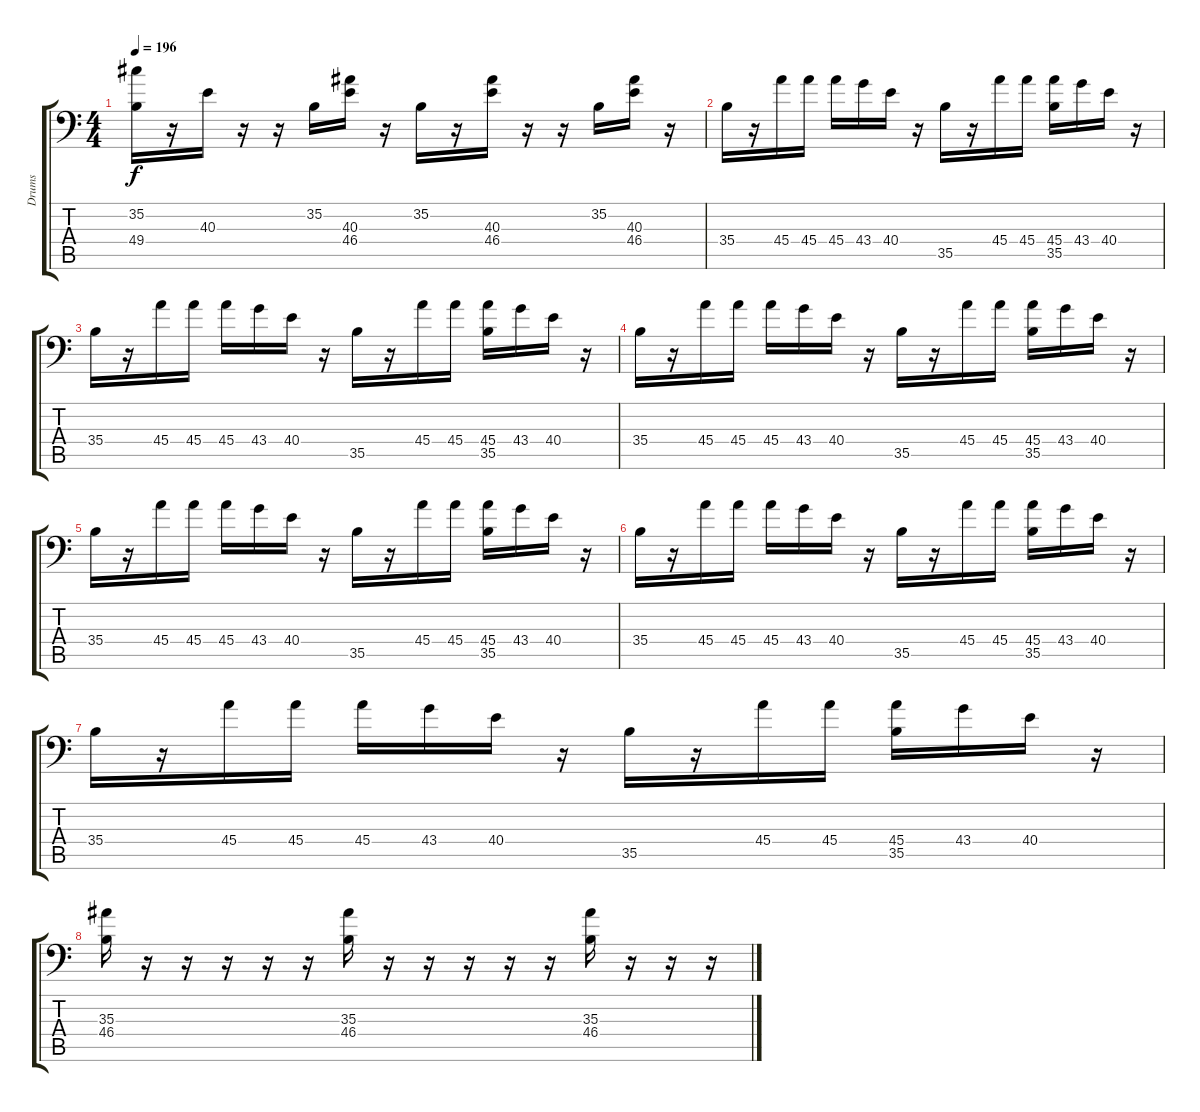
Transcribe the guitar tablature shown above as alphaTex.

\track ("Drums" "Drums") {instrument acousticgrandpiano}
\staff {score tabs}
\tuning (C-1 C-1 C-1 C-1 C-1 C-1) {hide}
\ts (4 4)
\tempo 196
\clef f4
\ks c
(35.2 49.4).16{dy f} r.16 40.3.16 r.16 r.16 35.2.16 (40.3 46.4).16 r.16 35.2.16 r.16 (40.3 46.4).16 r.16 r.16 35.2.16 (40.3 46.4).16 r.16 |
35.4.16 r.16 45.4.16 45.4.16 45.4.16 43.4.16 40.4.16 r.16 35.5.16 r.16 45.4.16 45.4.16 (45.4 35.5).16 43.4.16 40.4.16 r.16 |
35.4.16 r.16 45.4.16 45.4.16 45.4.16 43.4.16 40.4.16 r.16 35.5.16 r.16 45.4.16 45.4.16 (45.4 35.5).16 43.4.16 40.4.16 r.16 |
35.4.16 r.16 45.4.16 45.4.16 45.4.16 43.4.16 40.4.16 r.16 35.5.16 r.16 45.4.16 45.4.16 (45.4 35.5).16 43.4.16 40.4.16 r.16 |
35.4.16 r.16 45.4.16 45.4.16 45.4.16 43.4.16 40.4.16 r.16 35.5.16 r.16 45.4.16 45.4.16 (45.4 35.5).16 43.4.16 40.4.16 r.16 |
35.4.16 r.16 45.4.16 45.4.16 45.4.16 43.4.16 40.4.16 r.16 35.5.16 r.16 45.4.16 45.4.16 (45.4 35.5).16 43.4.16 40.4.16 r.16 |
35.4.16 r.16 45.4.16 45.4.16 45.4.16 43.4.16 40.4.16 r.16 35.5.16 r.16 45.4.16 45.4.16 (45.4 35.5).16 43.4.16 40.4.16 r.16 |
(35.3 46.4).16 r.16 r.16 r.16 r.16 r.16 (35.3 46.4).16 r.16 r.16 r.16 r.16 r.16 (35.3 46.4).16 r.16 r.16 r.16
